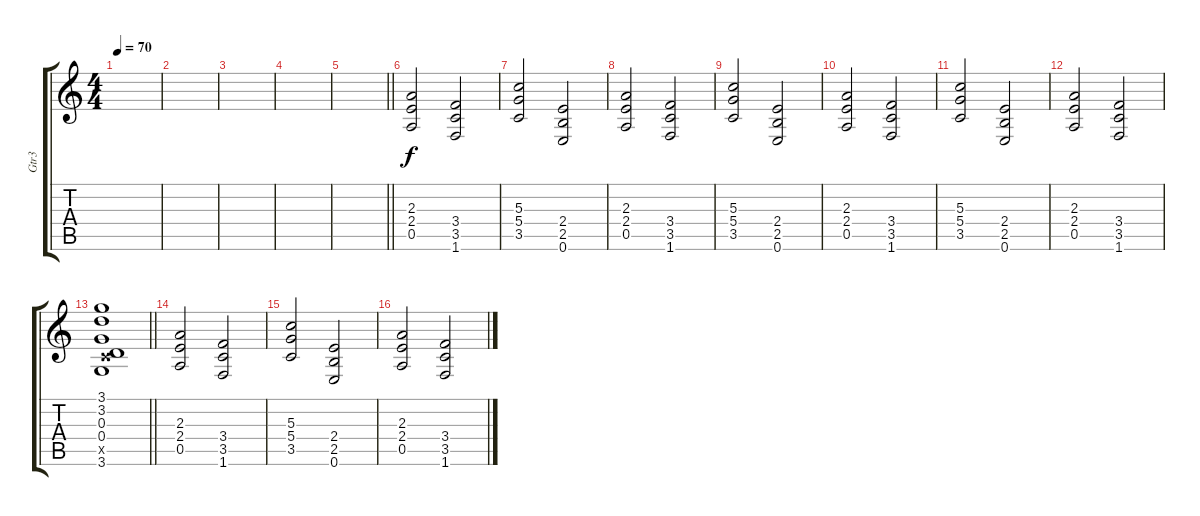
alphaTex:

\track ("Gtr3" "Gtr3") {instrument distortionguitar}
\staff {score tabs}
\tuning (E4 B3 G3 D3 A2 E2) {hide}
\ts (4 4)
\tempo 70
\clef g2
\ks c
|
|
|
|
\barLineRight lightlight
|
(2.3 2.4 0.5).2 (3.4 3.5 1.6).2 |
(5.3 5.4 3.5).2 (2.4 2.5 0.6).2 |
(2.3 2.4 0.5).2 (3.4 3.5 1.6).2 |
(5.3 5.4 3.5).2 (2.4 2.5 0.6).2 |
(2.3 2.4 0.5).2 (3.4 3.5 1.6).2 |
(5.3 5.4 3.5).2 (2.4 2.5 0.6).2 |
(2.3 2.4 0.5).2 (3.4 3.5 1.6).2 |
\barLineRight lightlight
(3.1 3.2 0.3 0.4 3.5{x} 3.6).1 |
(2.3 2.4 0.5).2 (3.4 3.5 1.6).2 |
(5.3 5.4 3.5).2 (2.4 2.5 0.6).2 |
(2.3 2.4 0.5).2 (3.4 3.5 1.6).2
